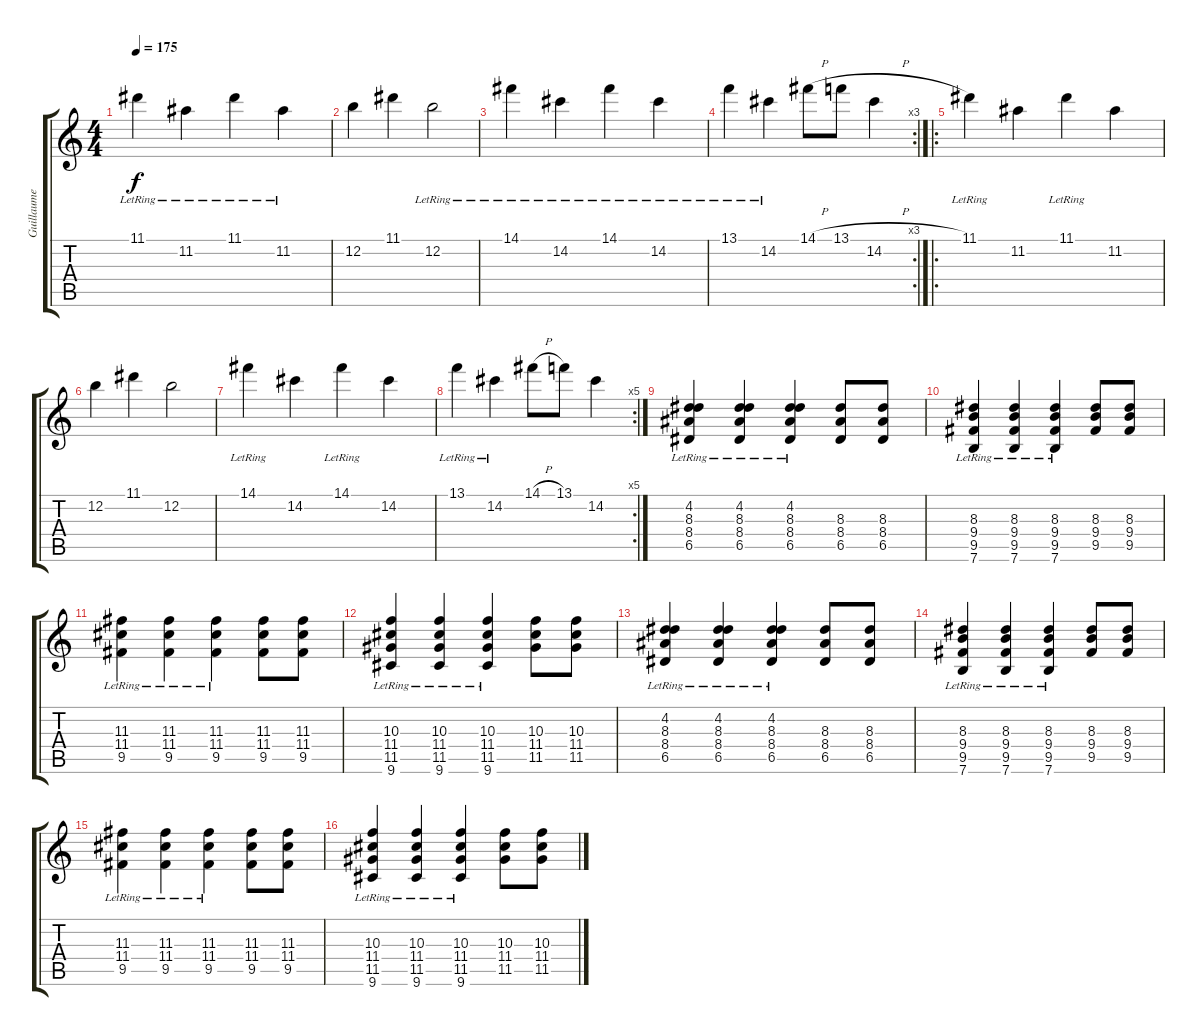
\track ("Guillaume" "Guillaume") {instrument distortionguitar}
\staff {score tabs}
\tuning (E4 B3 G3 D3 A2 E2) {hide}
\ts (4 4)
\tempo 175
\clef g2
\ks c
11.1{lr}.4{dy f instrument acousticguitarnylon} 11.2{lr}.4 11.1{lr}.4 11.2{lr}.4 |
12.2.4 11.1.4 12.2{lr}.2 |
14.1{lr}.4 14.2{lr}.4 14.1{lr}.4 14.2{lr}.4 |
\rc 3
13.1{lr}.4 14.2{lr}.4 14.1{h}.8 13.1{h}.8 14.2.4 |
\ro
11.1{lr}.4{instrument distortionguitar} 11.2.4 11.1{lr}.4 11.2.4 |
12.2.4 11.1.4 12.2.2 |
14.1{lr}.4 14.2.4 14.1{lr}.4 14.2.4 |
\rc 5
13.1{lr}.4 14.2{lr}.4 14.1{h}.8 13.1.8 14.2.4 |
(4.2{lr} 8.3{lr} 8.4{lr} 6.5{lr}).4{instrument electricguitarjazz} (4.2{lr} 8.3{lr} 8.4{lr} 6.5{lr}).4 (4.2{lr} 8.3{lr} 8.4{lr} 6.5{lr}).4 (8.3 8.4 6.5).8 (8.3 8.4 6.5).8 |
(8.3{lr} 9.4{lr} 9.5{lr} 7.6{lr}).4 (8.3{lr} 9.4{lr} 9.5{lr} 7.6{lr}).4 (8.3{lr} 9.4{lr} 9.5{lr} 7.6{lr}).4 (8.3 9.4 9.5).8 (8.3 9.4 9.5).8 |
(11.3{lr} 11.4{lr} 9.5{lr}).4 (11.3{lr} 11.4{lr} 9.5{lr}).4 (11.3{lr} 11.4{lr} 9.5{lr}).4 (11.3 11.4 9.5).8 (11.3 11.4 9.5).8 |
(10.3{lr} 11.4{lr} 11.5{lr} 9.6{lr}).4 (10.3{lr} 11.4{lr} 11.5{lr} 9.6{lr}).4 (10.3{lr} 11.4{lr} 11.5{lr} 9.6{lr}).4 (10.3 11.4 11.5).8 (10.3 11.4 11.5).8 |
(4.2{lr} 8.3{lr} 8.4{lr} 6.5{lr}).4{instrument electricguitarjazz} (4.2{lr} 8.3{lr} 8.4{lr} 6.5{lr}).4 (4.2{lr} 8.3{lr} 8.4{lr} 6.5{lr}).4 (8.3 8.4 6.5).8 (8.3 8.4 6.5).8 |
(8.3{lr} 9.4{lr} 9.5{lr} 7.6{lr}).4 (8.3{lr} 9.4{lr} 9.5{lr} 7.6{lr}).4 (8.3{lr} 9.4{lr} 9.5{lr} 7.6{lr}).4 (8.3 9.4 9.5).8 (8.3 9.4 9.5).8 |
(11.3{lr} 11.4{lr} 9.5{lr}).4 (11.3{lr} 11.4{lr} 9.5{lr}).4 (11.3{lr} 11.4{lr} 9.5{lr}).4 (11.3 11.4 9.5).8 (11.3 11.4 9.5).8 |
(10.3{lr} 11.4{lr} 11.5{lr} 9.6{lr}).4 (10.3{lr} 11.4{lr} 11.5{lr} 9.6{lr}).4 (10.3{lr} 11.4{lr} 11.5{lr} 9.6{lr}).4 (10.3 11.4 11.5).8 (10.3 11.4 11.5).8
